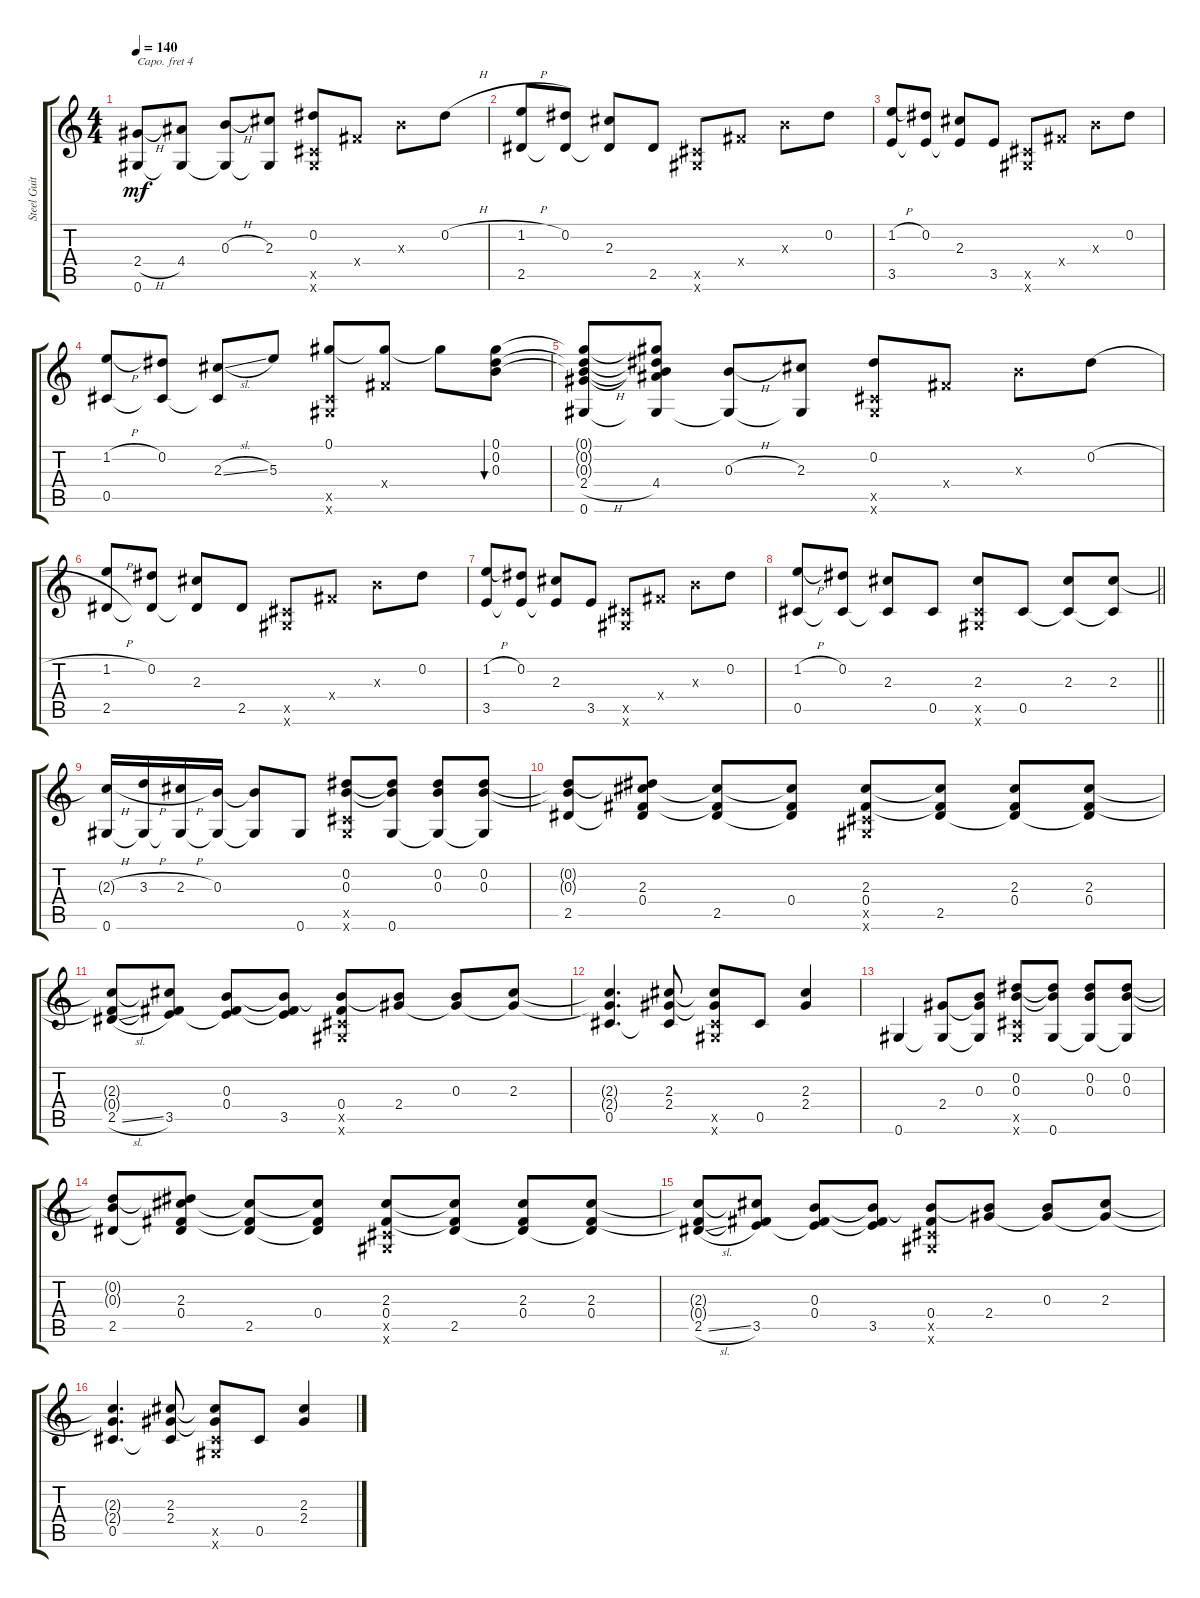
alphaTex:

\track ("Steel Guitar" "Steel Guit") {instrument acousticguitarsteel}
\staff {score tabs}
\capo 4
\tuning (E4 B3 G3 D3 A2 E2) {hide}
\ts (4 4)
\tempo 140
\clef g2
\ks c
(2.4{h} 0.6).8{dy mf} (4.4 0.6{t}).8 (0.3{h} 0.6{t}).8 (2.3 0.6{t}).8 (0.2 0.5{x} 0.6{x}).8 0.4{x}.8 0.3{x}.8 0.2{h}.8 |
(1.2{h} 2.5).8 (0.2 2.5{t}).8 (2.3 2.5{t}).8 2.5.8 (0.5{x} 0.6{x}).8 0.4{x}.8 0.3{x}.8 0.2.8 |
(1.2{h} 3.5).8 (0.2 3.5{t}).8 (2.3 3.5{t}).8 3.5.8 (0.5{x} 0.6{x}).8 0.4{x}.8 0.3{x}.8 0.2.8 |
(1.2{h} 0.5).8 (0.2 0.5{t}).8 (2.3{sl} 0.5{t}).8 5.3.8 (0.1 0.5{x} 0.6{x}).8 (0.1{t} 0.4{x}).8 0.1{t}.8 (0.1 0.2 0.3).8{bu 120} |
(0.1{t} 0.2{t} 0.3{t} 2.4{h} 0.6).8 (0.1{t} 0.2{t} 0.3{t} 4.4 0.6{t}).8 (0.3{h} 0.6{t}).8 (2.3 0.6{t}).8 (0.2 0.5{x} 0.6{x}).8 0.4{x}.8 0.3{x}.8 0.2{h}.8 |
(1.2{h} 2.5).8 (0.2 2.5{t}).8 (2.3 2.5{t}).8 2.5.8 (0.5{x} 0.6{x}).8 0.4{x}.8 0.3{x}.8 0.2.8 |
(1.2{h} 3.5).8 (0.2 3.5{t}).8 (2.3 3.5{t}).8 3.5.8 (0.5{x} 0.6{x}).8 0.4{x}.8 0.3{x}.8 0.2.8 |
\barLineRight lightlight
(1.2{h} 0.5).8 (0.2 0.5{t}).8 (2.3 0.5{t}).8 0.5.8 (2.3 0.5{x} 0.6{x}).8 0.5.8 (2.3 0.5{t}).8 (2.3 0.5{t}).8 |
(2.3{h t} 0.6).16 (3.3{h} 0.6{t}).16 (2.3{h} 0.6{t}).16 (0.3 0.6{t}).16 (0.3{t} 0.6{t}).8 0.6.8 (0.2 0.3 0.5{x} 0.6{x}).8 (0.2{t} 0.3{t} 0.6).8 (0.2 0.3 0.6{t}).8 (0.2 0.3 0.6{t}).8 |
(0.2{t} 0.3{t} 2.5).8 (0.2{t} 2.3 0.4 2.5{t}).8 (2.3{t} 0.4{t} 2.5).8 (2.3{t} 0.4 2.5{t}).8 (2.3 0.4 0.5{x} 0.6{x}).8 (2.3{t} 0.4{t} 2.5).8 (2.3 0.4 2.5{t}).8 (2.3 0.4 2.5{t}).8 |
(2.3{t} 0.4{t} 2.5{sl}).8 (2.3{t} 0.4{t} 3.5).8 (0.3 0.4 3.5{t}).8 (0.3{t} 0.4{t} 3.5).8 (0.3{t} 0.4 0.5{x} 0.6{x}).8 (0.3{t} 2.4).8 (0.3 2.4{t}).8 (2.3 2.4{t}).8 |
(2.3{t} 2.4{t} 0.5).4{d} (2.3 2.4 0.5{t}).8 (2.3{t} 2.4{t} 0.5{x} 0.6{x}).8 0.5.8 (2.3 2.4).4 |
0.6.4 (2.4 0.6{t}).8 (0.3 2.4{t} 0.6{t}).8 (0.2 0.3 0.5{x} 0.6{x}).8 (0.2{t} 0.3{t} 0.6).8 (0.2 0.3 0.6{t}).8 (0.2 0.3 0.6{t}).8 |
(0.2{t} 0.3{t} 2.5).8 (0.2{t} 2.3 0.4 2.5{t}).8 (2.3{t} 0.4{t} 2.5).8 (2.3{t} 0.4 2.5{t}).8 (2.3 0.4 0.5{x} 0.6{x}).8 (2.3{t} 0.4{t} 2.5).8 (2.3 0.4 2.5{t}).8 (2.3 0.4 2.5{t}).8 |
(2.3{t} 0.4{t} 2.5{sl}).8 (2.3{t} 0.4{t} 3.5).8 (0.3 0.4 3.5{t}).8 (0.3{t} 0.4{t} 3.5).8 (0.3{t} 0.4 0.5{x} 0.6{x}).8 (0.3{t} 2.4).8 (0.3 2.4{t}).8 (2.3 2.4{t}).8 |
(2.3{t} 2.4{t} 0.5).4{d} (2.3 2.4 0.5{t}).8 (2.3{t} 2.4{t} 0.5{x} 0.6{x}).8 0.5.8 (2.3 2.4).4
